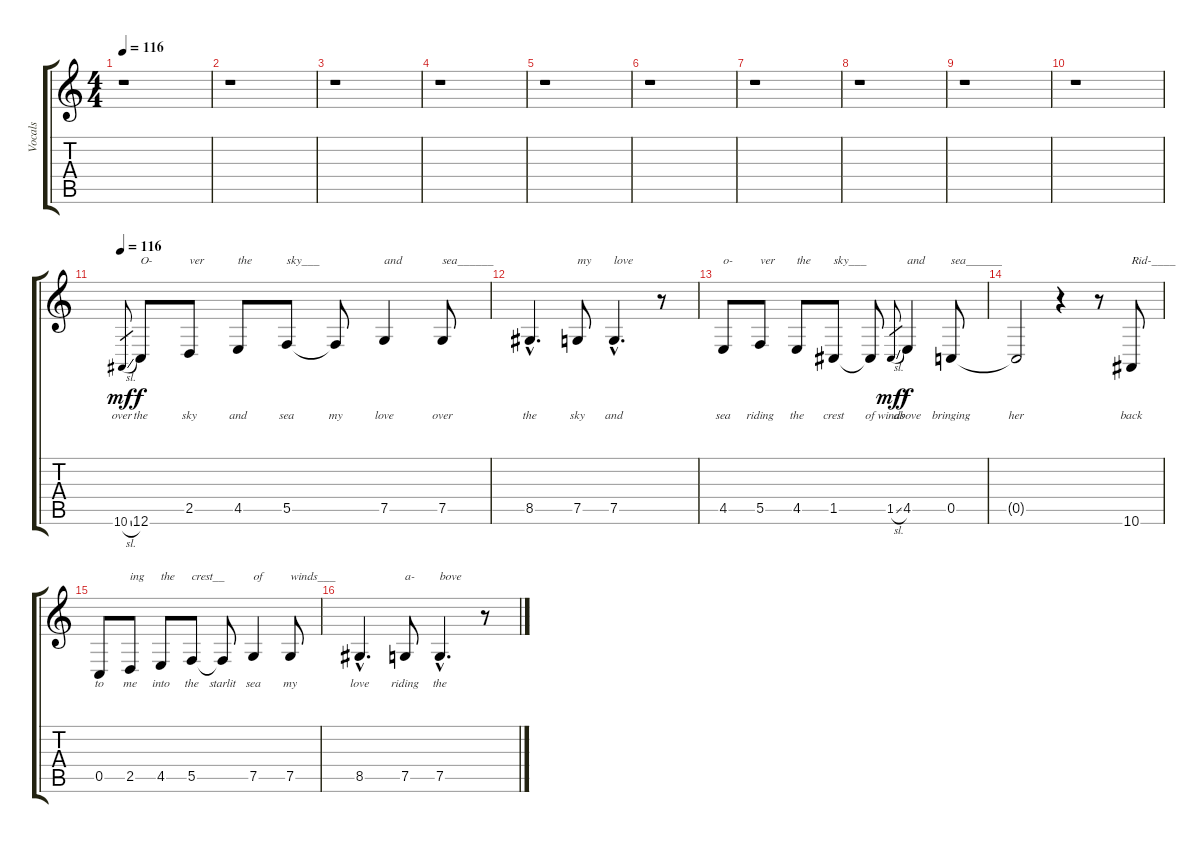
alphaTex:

\track ("Vocals" "Vocals") {instrument lead6voice}
\staff {score tabs}
\tuning (F4 C4 G3 C3 C3 C2) {hide}
\ts (4 4)
\tempo 116
\tempo 90
\tempo 116
\clef g2
\ks c
r.1{dy mf instrument lead6voice} |
r.1 |
r.1 |
r.1 |
r.1 |
r.1 |
r.1 |
r.1 |
r.1 |
r.1 |
\tempo 116
10.6{sl}.8{lyrics (0 "over") lyrics (1 "") lyrics (2 "") lyrics (3 "") lyrics (4 "") gr} 12.6.8{txt "O-" lyrics (0 "the") lyrics (1 "") lyrics (2 "") lyrics (3 "") lyrics (4 "") dy f} 2.5.8{txt "ver" lyrics (0 "sky") lyrics (1 "") lyrics (2 "") lyrics (3 "") lyrics (4 "")} 4.5.8{txt "the" lyrics (0 "and") lyrics (1 "") lyrics (2 "") lyrics (3 "") lyrics (4 "")} 5.5.8{txt "sky___" lyrics (0 "sea") lyrics (1 "") lyrics (2 "") lyrics (3 "") lyrics (4 "")} 5.5{t}.8{lyrics (0 "my") lyrics (1 "") lyrics (2 "") lyrics (3 "") lyrics (4 "")} 7.5.4{txt "and" lyrics (0 "love") lyrics (1 "") lyrics (2 "") lyrics (3 "") lyrics (4 "")} 7.5.8{txt "sea______" lyrics (0 "over") lyrics (1 "") lyrics (2 "") lyrics (3 "") lyrics (4 "")} |
8.5{hac}.4{d lyrics (0 "the") lyrics (1 "") lyrics (2 "") lyrics (3 "") lyrics (4 "")} 7.5.8{txt "my" lyrics (0 "sky") lyrics (1 "") lyrics (2 "") lyrics (3 "") lyrics (4 "")} 7.5{hac}.4{d txt "love" lyrics (0 "and") lyrics (1 "") lyrics (2 "") lyrics (3 "") lyrics (4 "")} r.8 |
4.5.8{txt "o-" lyrics (0 "sea") lyrics (1 "") lyrics (2 "") lyrics (3 "") lyrics (4 "")} 5.5.8{txt "ver" lyrics (0 "riding") lyrics (1 "") lyrics (2 "") lyrics (3 "") lyrics (4 "")} 4.5.8{txt "the" lyrics (0 "the") lyrics (1 "") lyrics (2 "") lyrics (3 "") lyrics (4 "")} 1.5.8{txt "sky___" lyrics (0 "crest") lyrics (1 "") lyrics (2 "") lyrics (3 "") lyrics (4 "")} 1.5{t}.8{lyrics (0 "of") lyrics (1 "") lyrics (2 "") lyrics (3 "") lyrics (4 "")} 1.5{sl}.8{lyrics (0 "winds") lyrics (1 "") lyrics (2 "") lyrics (3 "") lyrics (4 "") gr dy mf} 4.5.4{txt "and" lyrics (0 "above") lyrics (1 "") lyrics (2 "") lyrics (3 "") lyrics (4 "") dy f} 0.5.8{txt "sea______" lyrics (0 "bringing") lyrics (1 "") lyrics (2 "") lyrics (3 "") lyrics (4 "")} |
0.5{t}.2{lyrics (0 "her") lyrics (1 "") lyrics (2 "") lyrics (3 "") lyrics (4 "")} r.4 r.8 10.6.8{txt "Rid-____" lyrics (0 "back") lyrics (1 "") lyrics (2 "") lyrics (3 "") lyrics (4 "")} |
0.5.8{lyrics (0 "to") lyrics (1 "") lyrics (2 "") lyrics (3 "") lyrics (4 "")} 2.5.8{txt "ing" lyrics (0 "me") lyrics (1 "") lyrics (2 "") lyrics (3 "") lyrics (4 "")} 4.5.8{txt "the" lyrics (0 "into") lyrics (1 "") lyrics (2 "") lyrics (3 "") lyrics (4 "")} 5.5.8{txt "crest__" lyrics (0 "the") lyrics (1 "") lyrics (2 "") lyrics (3 "") lyrics (4 "")} 5.5{t}.8{lyrics (0 "starlit") lyrics (1 "") lyrics (2 "") lyrics (3 "") lyrics (4 "")} 7.5.4{txt "of" lyrics (0 "sea") lyrics (1 "") lyrics (2 "") lyrics (3 "") lyrics (4 "")} 7.5.8{txt "winds___" lyrics (0 "my") lyrics (1 "") lyrics (2 "") lyrics (3 "") lyrics (4 "")} |
8.5{hac}.4{d lyrics (0 "love") lyrics (1 "") lyrics (2 "") lyrics (3 "") lyrics (4 "")} 7.5.8{txt "a-" lyrics (0 "riding") lyrics (1 "") lyrics (2 "") lyrics (3 "") lyrics (4 "")} 7.5{hac}.4{d txt "bove" lyrics (0 "the") lyrics (1 "") lyrics (2 "") lyrics (3 "") lyrics (4 "")} r.8
